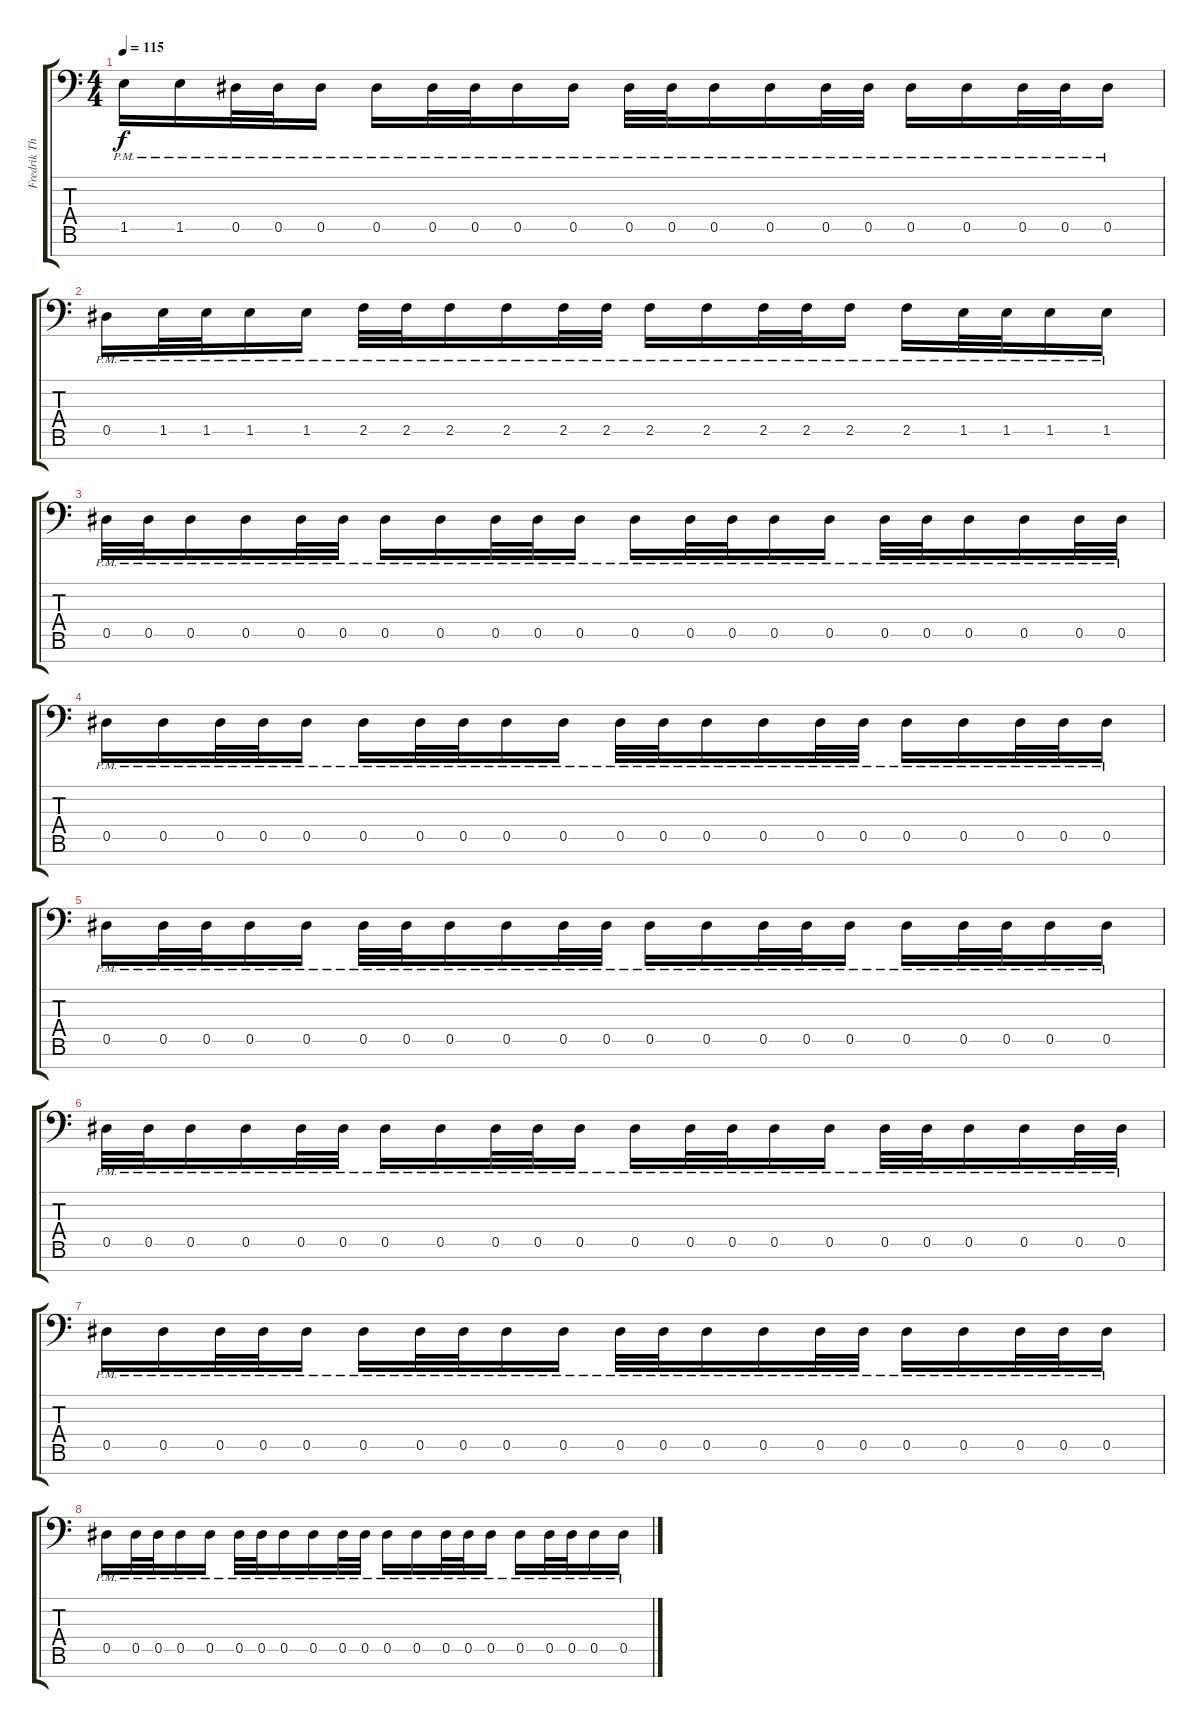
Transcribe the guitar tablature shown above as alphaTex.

\track ("Fredrik Thordendal" "Fredrik Th") {instrument distortionguitar}
\staff {score tabs}
\tuning (Bb3 Gb3 Db3 Ab2 Eb2 Bb1 F1) {hide}
\ts (4 4)
\tempo 115
\clef f4
\ks c
1.5{pm}.16{dy f} 1.5{pm}.16 0.5{pm}.32 0.5{pm}.32 0.5{pm}.16 0.5{pm}.16 0.5{pm}.32 0.5{pm}.32 0.5{pm}.16 0.5{pm}.16 0.5{pm}.32 0.5{pm}.32 0.5{pm}.16 0.5{pm}.16 0.5{pm}.32 0.5{pm}.32 0.5{pm}.16 0.5{pm}.16 0.5{pm}.32 0.5{pm}.32 0.5{pm}.16 |
0.5{pm}.16 1.5{pm}.32 1.5{pm}.32 1.5{pm}.16 1.5{pm}.16 2.5{pm}.32 2.5{pm}.32 2.5{pm}.16 2.5{pm}.16 2.5{pm}.32 2.5{pm}.32 2.5{pm}.16 2.5{pm}.16 2.5{pm}.32 2.5{pm}.32 2.5{pm}.16 2.5{pm}.16 1.5{pm}.32 1.5{pm}.32 1.5{pm}.16 1.5{pm}.16 |
0.5{pm}.32 0.5{pm}.32 0.5{pm}.16 0.5{pm}.16 0.5{pm}.32 0.5{pm}.32 0.5{pm}.16 0.5{pm}.16 0.5{pm}.32 0.5{pm}.32 0.5{pm}.16 0.5{pm}.16 0.5{pm}.32 0.5{pm}.32 0.5{pm}.16 0.5{pm}.16 0.5{pm}.32 0.5{pm}.32 0.5{pm}.16 0.5{pm}.16 0.5{pm}.32 0.5{pm}.32 |
0.5{pm}.16 0.5{pm}.16 0.5{pm}.32 0.5{pm}.32 0.5{pm}.16 0.5{pm}.16 0.5{pm}.32 0.5{pm}.32 0.5{pm}.16 0.5{pm}.16 0.5{pm}.32 0.5{pm}.32 0.5{pm}.16 0.5{pm}.16 0.5{pm}.32 0.5{pm}.32 0.5{pm}.16 0.5{pm}.16 0.5{pm}.32 0.5{pm}.32 0.5{pm}.16 |
0.5{pm}.16 0.5{pm}.32 0.5{pm}.32 0.5{pm}.16 0.5{pm}.16 0.5{pm}.32 0.5{pm}.32 0.5{pm}.16 0.5{pm}.16 0.5{pm}.32 0.5{pm}.32 0.5{pm}.16 0.5{pm}.16 0.5{pm}.32 0.5{pm}.32 0.5{pm}.16 0.5{pm}.16 0.5{pm}.32 0.5{pm}.32 0.5{pm}.16 0.5{pm}.16 |
0.5{pm}.32 0.5{pm}.32 0.5{pm}.16 0.5{pm}.16 0.5{pm}.32 0.5{pm}.32 0.5{pm}.16 0.5{pm}.16 0.5{pm}.32 0.5{pm}.32 0.5{pm}.16 0.5{pm}.16 0.5{pm}.32 0.5{pm}.32 0.5{pm}.16 0.5{pm}.16 0.5{pm}.32 0.5{pm}.32 0.5{pm}.16 0.5{pm}.16 0.5{pm}.32 0.5{pm}.32 |
0.5{pm}.16 0.5{pm}.16 0.5{pm}.32 0.5{pm}.32 0.5{pm}.16 0.5{pm}.16 0.5{pm}.32 0.5{pm}.32 0.5{pm}.16 0.5{pm}.16 0.5{pm}.32 0.5{pm}.32 0.5{pm}.16 0.5{pm}.16 0.5{pm}.32 0.5{pm}.32 0.5{pm}.16 0.5{pm}.16 0.5{pm}.32 0.5{pm}.32 0.5{pm}.16 |
0.5{pm}.16 0.5{pm}.32 0.5{pm}.32 0.5{pm}.16 0.5{pm}.16 0.5{pm}.32 0.5{pm}.32 0.5{pm}.16 0.5{pm}.16 0.5{pm}.32 0.5{pm}.32 0.5{pm}.16 0.5{pm}.16 0.5{pm}.32 0.5{pm}.32 0.5{pm}.16 0.5{pm}.16 0.5{pm}.32 0.5{pm}.32 0.5{pm}.16 0.5{pm}.16
